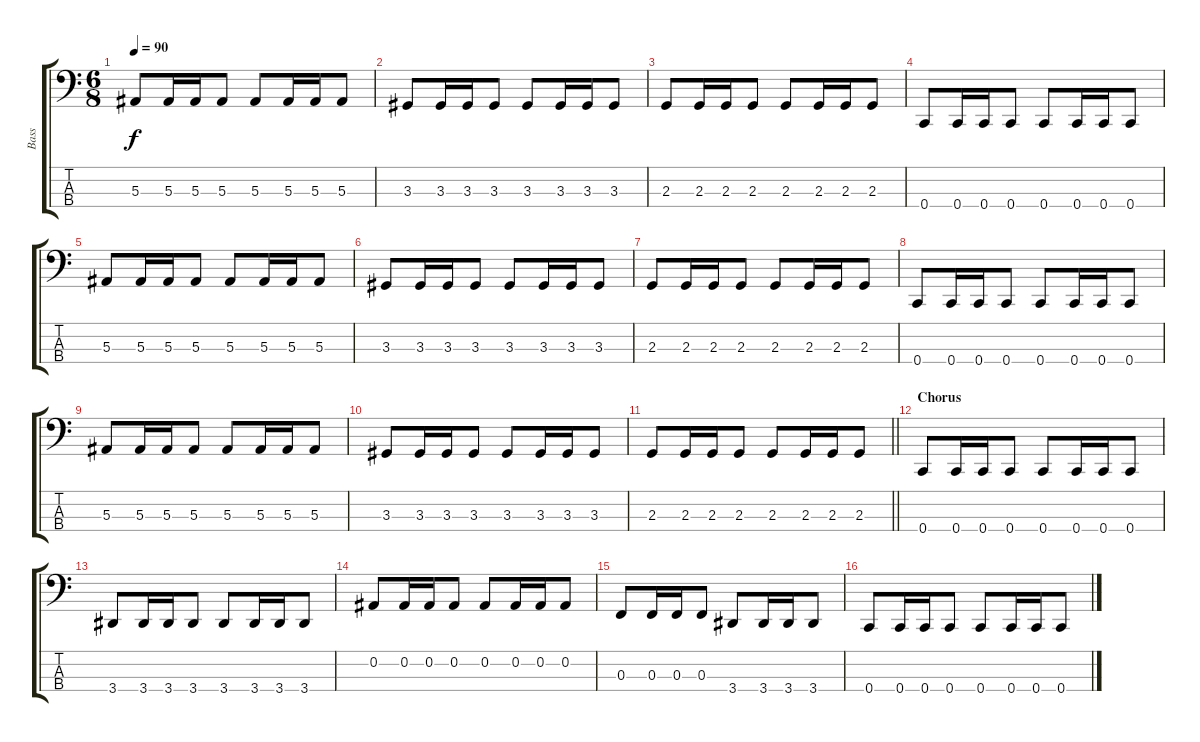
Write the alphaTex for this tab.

\track ("Bass" "Bass") {instrument electricbassfinger}
\staff {score tabs}
\tuning (Eb2 Bb1 F1 C1) {hide}
\ts (6 8)
\tempo 90
\clef f4
\ks c
5.3.8{dy f} 5.3.16 5.3.16 5.3.8 5.3.8 5.3.16 5.3.16 5.3.8 |
3.3.8 3.3.16 3.3.16 3.3.8 3.3.8 3.3.16 3.3.16 3.3.8 |
2.3.8 2.3.16 2.3.16 2.3.8 2.3.8 2.3.16 2.3.16 2.3.8 |
0.4.8 0.4.16 0.4.16 0.4.8 0.4.8 0.4.16 0.4.16 0.4.8 |
5.3.8 5.3.16 5.3.16 5.3.8 5.3.8 5.3.16 5.3.16 5.3.8 |
3.3.8 3.3.16 3.3.16 3.3.8 3.3.8 3.3.16 3.3.16 3.3.8 |
2.3.8 2.3.16 2.3.16 2.3.8 2.3.8 2.3.16 2.3.16 2.3.8 |
0.4.8 0.4.16 0.4.16 0.4.8 0.4.8 0.4.16 0.4.16 0.4.8 |
5.3.8 5.3.16 5.3.16 5.3.8 5.3.8 5.3.16 5.3.16 5.3.8 |
3.3.8 3.3.16 3.3.16 3.3.8 3.3.8 3.3.16 3.3.16 3.3.8 |
\barLineRight lightlight
2.3.8 2.3.16 2.3.16 2.3.8 2.3.8 2.3.16 2.3.16 2.3.8 |
\section ("" "Chorus")
0.4.8 0.4.16 0.4.16 0.4.8 0.4.8 0.4.16 0.4.16 0.4.8 |
3.4.8 3.4.16 3.4.16 3.4.8 3.4.8 3.4.16 3.4.16 3.4.8 |
0.2.8 0.2.16 0.2.16 0.2.8 0.2.8 0.2.16 0.2.16 0.2.8 |
0.3.8 0.3.16 0.3.16 0.3.8 3.4.8 3.4.16 3.4.16 3.4.8 |
0.4.8 0.4.16 0.4.16 0.4.8 0.4.8 0.4.16 0.4.16 0.4.8
